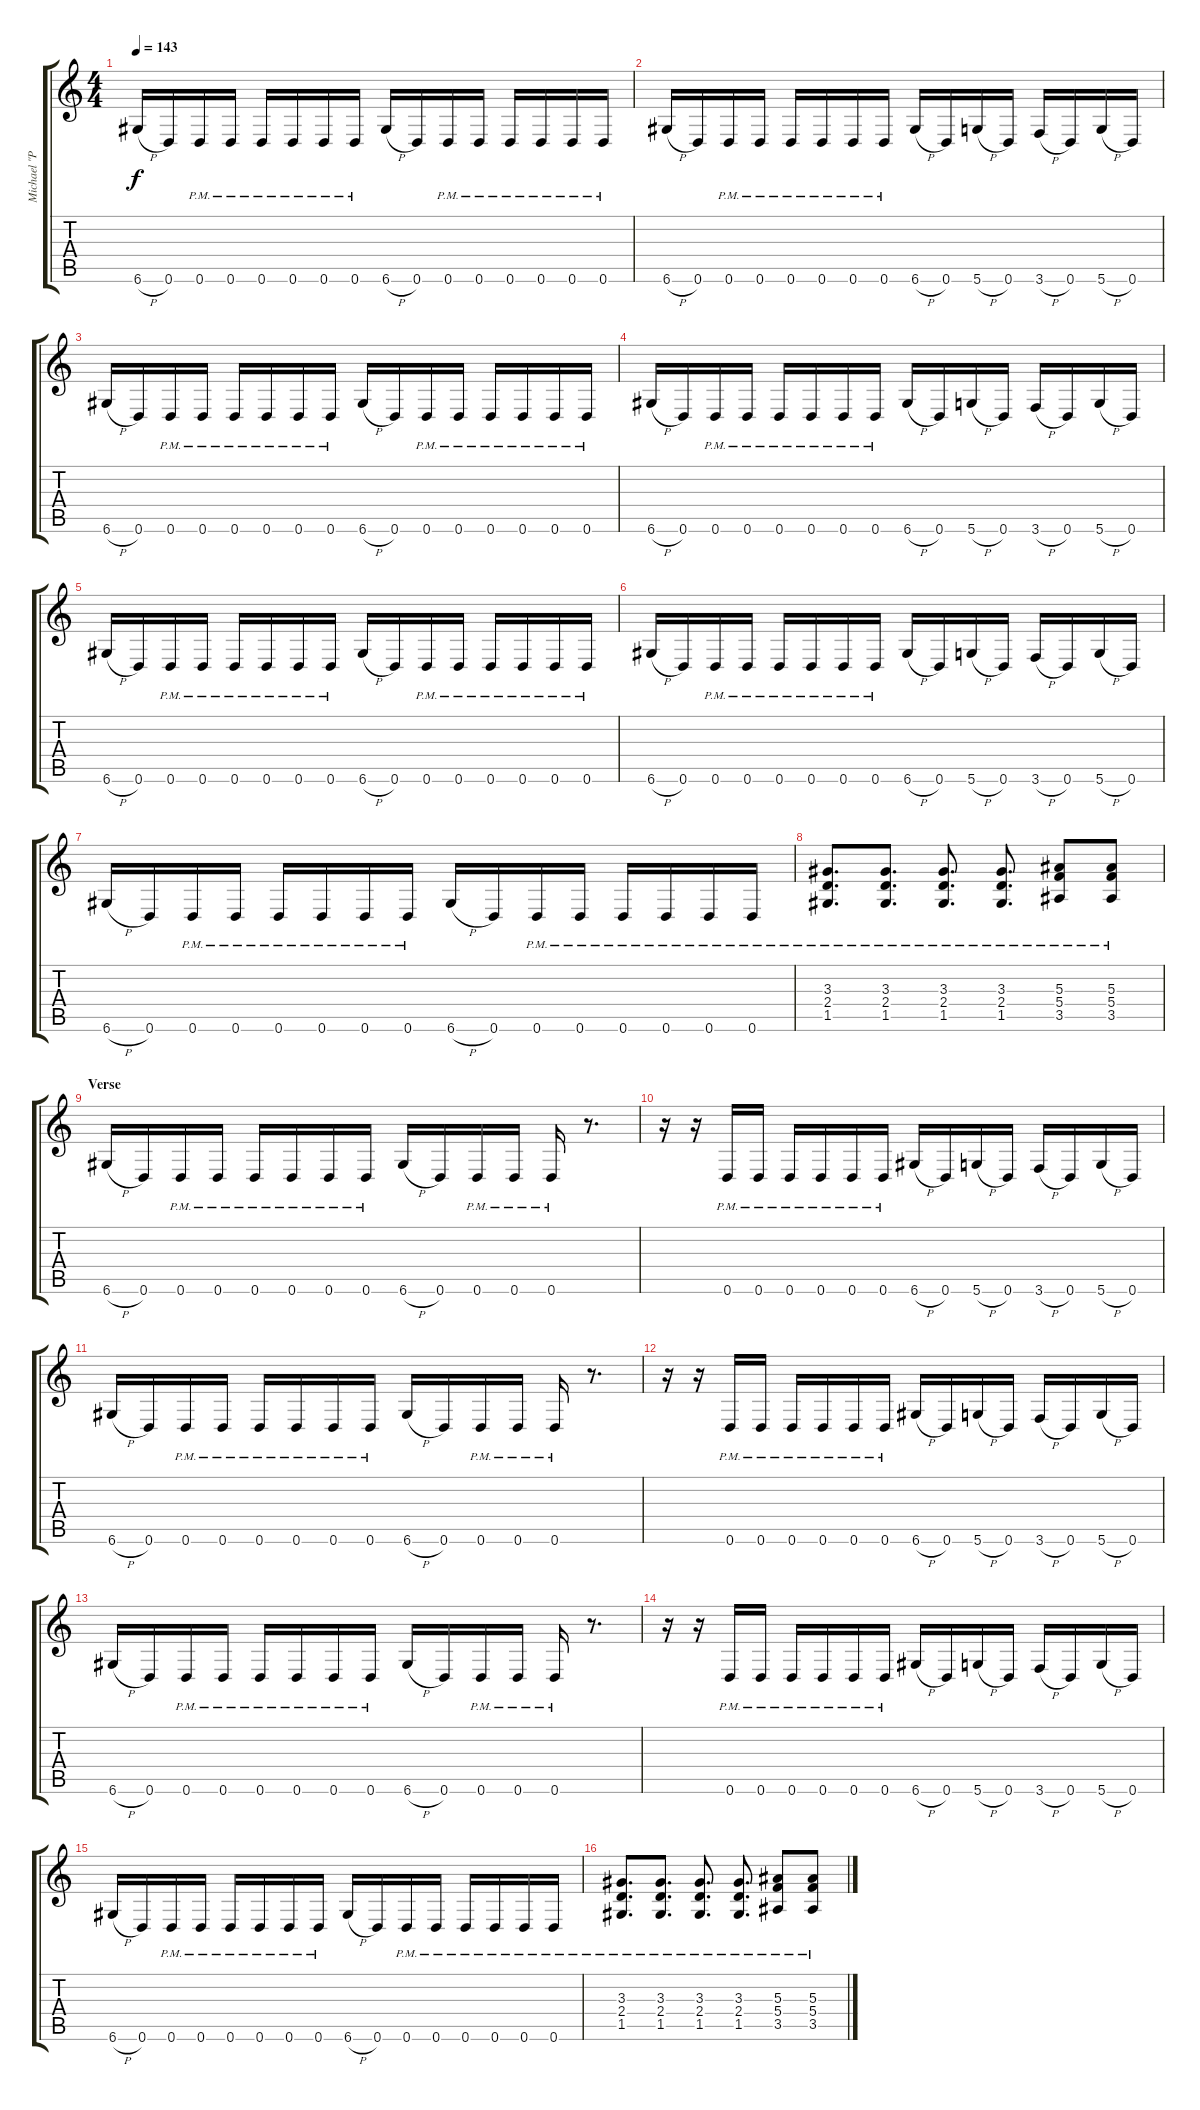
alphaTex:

\track ("Michael \"Padge\" Paget (Left)" "Michael \"P") {instrument distortionguitar}
\staff {score tabs}
\tuning (D4 A3 F3 C3 G2 D2) {hide}
\ts (4 4)
\tempo 143
\clef g2
\ks c
6.6{h}.16{dy f} 0.6.16 0.6{pm}.16 0.6{pm}.16 0.6{pm}.16 0.6{pm}.16 0.6{pm}.16 0.6{pm}.16 6.6{h}.16 0.6.16 0.6{pm}.16 0.6{pm}.16 0.6{pm}.16 0.6{pm}.16 0.6{pm}.16 0.6{pm}.16 |
6.6{h}.16 0.6.16 0.6{pm}.16 0.6{pm}.16 0.6{pm}.16 0.6{pm}.16 0.6{pm}.16 0.6{pm}.16 6.6{h}.16 0.6.16 5.6{h}.16 0.6.16 3.6{h}.16 0.6.16 5.6{h}.16 0.6.16 |
6.6{h}.16 0.6.16 0.6{pm}.16 0.6{pm}.16 0.6{pm}.16 0.6{pm}.16 0.6{pm}.16 0.6{pm}.16 6.6{h}.16 0.6.16 0.6{pm}.16 0.6{pm}.16 0.6{pm}.16 0.6{pm}.16 0.6{pm}.16 0.6{pm}.16 |
6.6{h}.16 0.6.16 0.6{pm}.16 0.6{pm}.16 0.6{pm}.16 0.6{pm}.16 0.6{pm}.16 0.6{pm}.16 6.6{h}.16 0.6.16 5.6{h}.16 0.6.16 3.6{h}.16 0.6.16 5.6{h}.16 0.6.16 |
6.6{h}.16 0.6.16 0.6{pm}.16 0.6{pm}.16 0.6{pm}.16 0.6{pm}.16 0.6{pm}.16 0.6{pm}.16 6.6{h}.16 0.6.16 0.6{pm}.16 0.6{pm}.16 0.6{pm}.16 0.6{pm}.16 0.6{pm}.16 0.6{pm}.16 |
6.6{h}.16 0.6.16 0.6{pm}.16 0.6{pm}.16 0.6{pm}.16 0.6{pm}.16 0.6{pm}.16 0.6{pm}.16 6.6{h}.16 0.6.16 5.6{h}.16 0.6.16 3.6{h}.16 0.6.16 5.6{h}.16 0.6.16 |
6.6{h}.16 0.6.16 0.6{pm}.16 0.6{pm}.16 0.6{pm}.16 0.6{pm}.16 0.6{pm}.16 0.6{pm}.16 6.6{h}.16 0.6.16 0.6{pm}.16 0.6{pm}.16 0.6{pm}.16 0.6{pm}.16 0.6{pm}.16 0.6{pm}.16 |
(3.3{pm} 2.4{pm} 1.5{pm}).8{d} (3.3{pm} 2.4{pm} 1.5{pm}).8{d} (3.3{pm} 2.4{pm} 1.5{pm}).8{d} (3.3{pm} 2.4{pm} 1.5{pm}).8{d} (5.3{pm} 5.4{pm} 3.5{pm}).8 (5.3{pm} 5.4{pm} 3.5{pm}).8 |
\section ("" "Verse")
6.6{h}.16 0.6.16 0.6{pm}.16 0.6{pm}.16 0.6{pm}.16 0.6{pm}.16 0.6{pm}.16 0.6{pm}.16 6.6{h}.16 0.6.16 0.6{pm}.16 0.6{pm}.16 0.6{pm}.16 r.8{d} |
r.16 r.16 0.6{pm}.16 0.6{pm}.16 0.6{pm}.16 0.6{pm}.16 0.6{pm}.16 0.6{pm}.16 6.6{h}.16 0.6.16 5.6{h}.16 0.6.16 3.6{h}.16 0.6.16 5.6{h}.16 0.6.16 |
6.6{h}.16 0.6.16 0.6{pm}.16 0.6{pm}.16 0.6{pm}.16 0.6{pm}.16 0.6{pm}.16 0.6{pm}.16 6.6{h}.16 0.6.16 0.6{pm}.16 0.6{pm}.16 0.6{pm}.16 r.8{d} |
r.16 r.16 0.6{pm}.16 0.6{pm}.16 0.6{pm}.16 0.6{pm}.16 0.6{pm}.16 0.6{pm}.16 6.6{h}.16 0.6.16 5.6{h}.16 0.6.16 3.6{h}.16 0.6.16 5.6{h}.16 0.6.16 |
6.6{h}.16 0.6.16 0.6{pm}.16 0.6{pm}.16 0.6{pm}.16 0.6{pm}.16 0.6{pm}.16 0.6{pm}.16 6.6{h}.16 0.6.16 0.6{pm}.16 0.6{pm}.16 0.6{pm}.16 r.8{d} |
r.16 r.16 0.6{pm}.16 0.6{pm}.16 0.6{pm}.16 0.6{pm}.16 0.6{pm}.16 0.6{pm}.16 6.6{h}.16 0.6.16 5.6{h}.16 0.6.16 3.6{h}.16 0.6.16 5.6{h}.16 0.6.16 |
6.6{h}.16 0.6.16 0.6{pm}.16 0.6{pm}.16 0.6{pm}.16 0.6{pm}.16 0.6{pm}.16 0.6{pm}.16 6.6{h}.16 0.6.16 0.6{pm}.16 0.6{pm}.16 0.6{pm}.16 0.6{pm}.16 0.6{pm}.16 0.6{pm}.16 |
(3.3{pm} 2.4{pm} 1.5{pm}).8{d} (3.3{pm} 2.4{pm} 1.5{pm}).8{d} (3.3{pm} 2.4{pm} 1.5{pm}).8{d} (3.3{pm} 2.4{pm} 1.5{pm}).8{d} (5.3{pm} 5.4{pm} 3.5{pm}).8 (5.3{pm} 5.4{pm} 3.5{pm}).8
